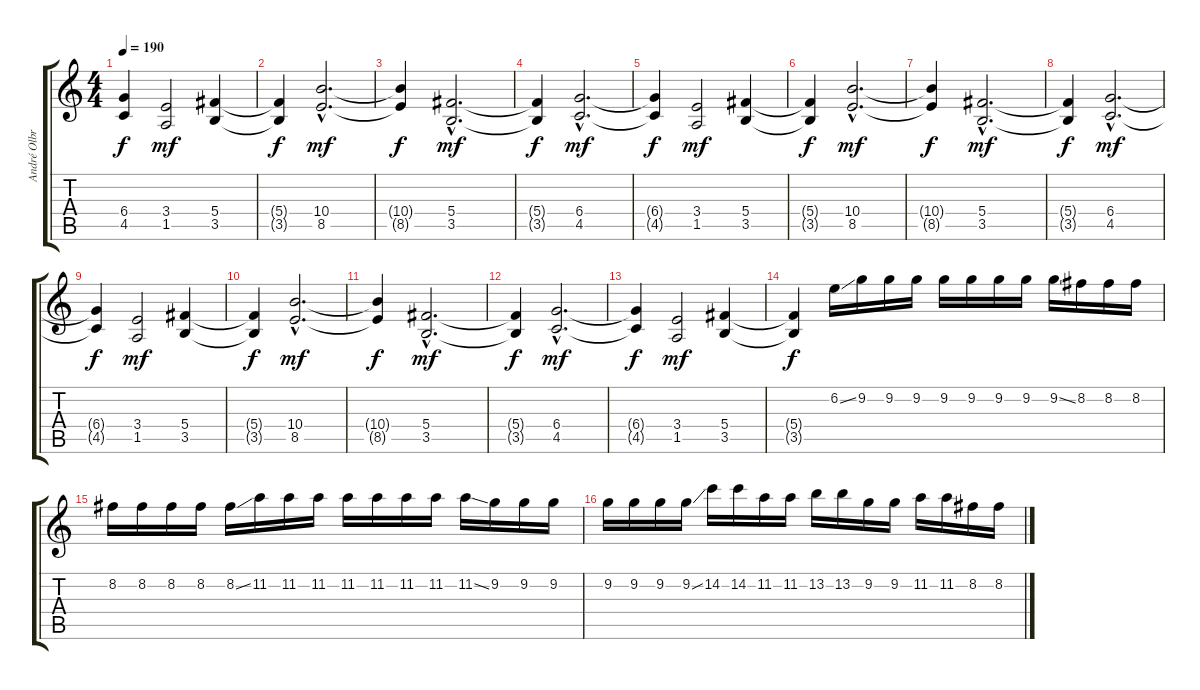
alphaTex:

\track ("André Olbrich" "André Olbr") {instrument distortionguitar}
\staff {score tabs}
\tuning (Eb4 Bb3 Gb3 Db3 Ab2 Eb2) {hide}
\ts (4 4)
\tempo 190
\clef g2
\ks c
(6.4{t} 4.5{t}).4{dy f} (3.4 1.5).2{dy mf} (5.4 3.5).4 |
(5.4{t} 3.5{t}).4{dy f} (10.4{hac} 8.5{hac}).2{d dy mf} |
(10.4{t} 8.5{t}).4{dy f} (5.4{hac} 3.5{hac}).2{d dy mf} |
(5.4{t} 3.5{t}).4{dy f} (6.4{hac} 4.5{hac}).2{d dy mf} |
(6.4{t} 4.5{t}).4{dy f} (3.4 1.5).2{dy mf} (5.4 3.5).4 |
(5.4{t} 3.5{t}).4{dy f} (10.4{hac} 8.5{hac}).2{d dy mf} |
(10.4{t} 8.5{t}).4{dy f} (5.4{hac} 3.5{hac}).2{d dy mf} |
(5.4{t} 3.5{t}).4{dy f} (6.4{hac} 4.5{hac}).2{d dy mf} |
(6.4{t} 4.5{t}).4{dy f} (3.4 1.5).2{dy mf} (5.4 3.5).4 |
(5.4{t} 3.5{t}).4{dy f} (10.4{hac} 8.5{hac}).2{d dy mf} |
(10.4{t} 8.5{t}).4{dy f} (5.4{hac} 3.5{hac}).2{d dy mf} |
(5.4{t} 3.5{t}).4{dy f} (6.4{hac} 4.5{hac}).2{d dy mf} |
(6.4{t} 4.5{t}).4{dy f} (3.4 1.5).2{dy mf} (5.4 3.5).4 |
(5.4{t} 3.5{t}).4{dy f} 6.2{ss}.16 9.2.16 9.2.16 9.2.16 9.2.16 9.2.16 9.2.16 9.2.16 9.2{ss}.16 8.2.16 8.2.16 8.2.16 |
8.2.16 8.2.16 8.2.16 8.2.16 8.2{ss}.16 11.2.16 11.2.16 11.2.16 11.2.16 11.2.16 11.2.16 11.2.16 11.2{ss}.16 9.2.16 9.2.16 9.2.16 |
9.2.16 9.2.16 9.2.16 9.2{ss}.16 14.2.16 14.2.16 11.2.16 11.2.16 13.2.16 13.2.16 9.2.16 9.2.16 11.2.16 11.2.16 8.2.16 8.2.16
